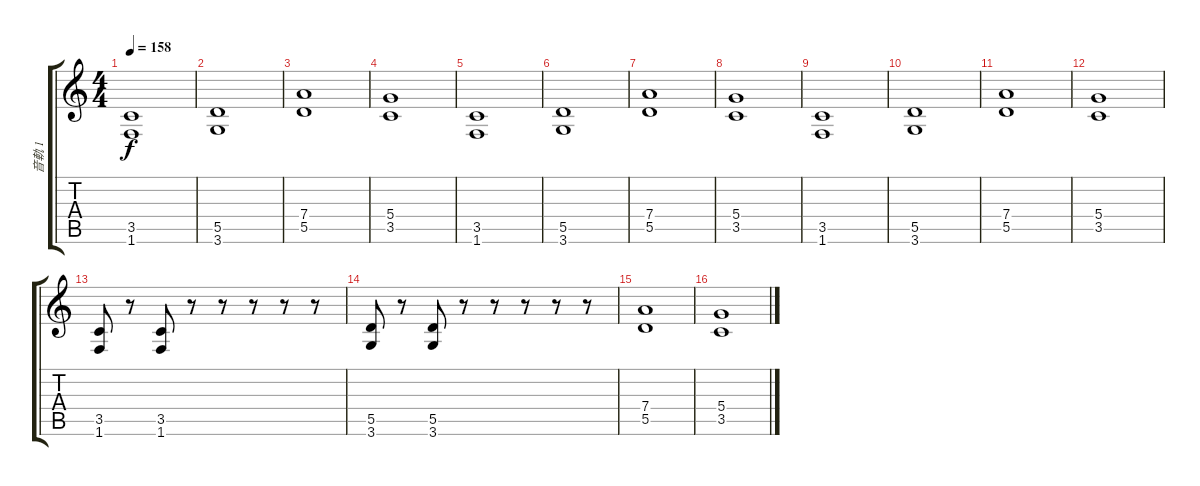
\track ("音軌 1" "音軌 1") {instrument overdrivenguitar}
\staff {score tabs}
\tuning (E4 B3 G3 D3 A2 E2) {hide}
\ts (4 4)
\tempo 158
\clef g2
\ks c
(3.5 1.6).1{dy f} |
(5.5 3.6).1 |
(7.4 5.5).1 |
(5.4 3.5).1 |
(3.5 1.6).1 |
(5.5 3.6).1 |
(7.4 5.5).1 |
(5.4 3.5).1 |
(3.5 1.6).1 |
(5.5 3.6).1 |
(7.4 5.5).1 |
(5.4 3.5).1 |
(3.5 1.6).8 r.8 (3.5 1.6).8 r.8 r.8 r.8 r.8 r.8 |
(5.5 3.6).8 r.8 (5.5 3.6).8 r.8 r.8 r.8 r.8 r.8 |
(7.4 5.5).1 |
(5.4 3.5).1
